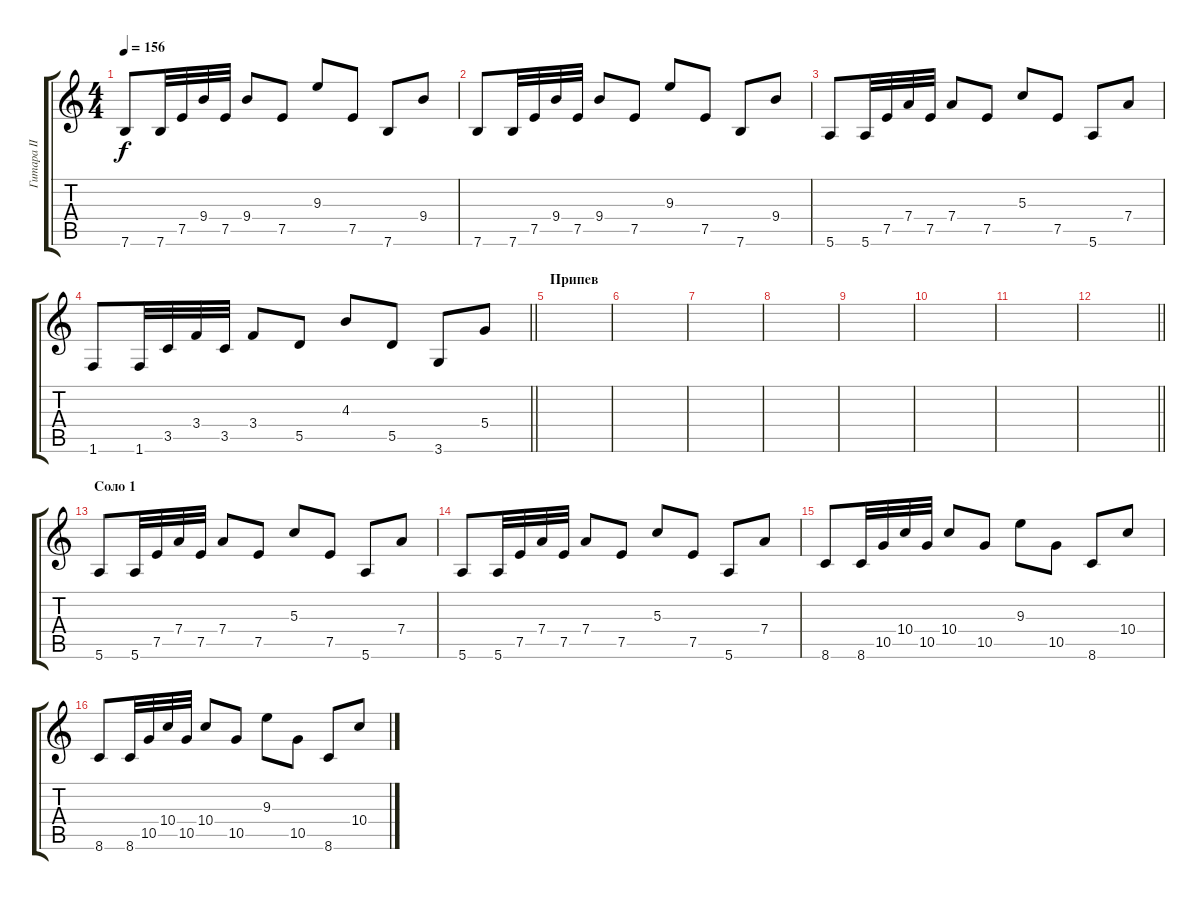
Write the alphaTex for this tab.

\track ("Гитара II" "Гитара II") {instrument electricguitarclean}
\staff {score tabs}
\tuning (E4 B3 G3 D3 A2 E2) {hide}
\ts (4 4)
\tempo 156
\clef g2
\ks c
7.6.8{dy f} 7.6.32 7.5.32 9.4.32 7.5.32 9.4.8 7.5.8 9.3.8 7.5.8 7.6.8 9.4.8 |
7.6.8 7.6.32 7.5.32 9.4.32 7.5.32 9.4.8 7.5.8 9.3.8 7.5.8 7.6.8 9.4.8 |
5.6.8 5.6.32 7.5.32 7.4.32 7.5.32 7.4.8 7.5.8 5.3.8 7.5.8 5.6.8 7.4.8 |
\barLineRight lightlight
1.6.8 1.6.32 3.5.32 3.4.32 3.5.32 3.4.8 5.5.8 4.3.8 5.5.8 3.6.8 5.4.8 |
\section ("" "Припев")
|
|
|
|
|
|
|
\barLineRight lightlight
|
\section ("" "Соло 1")
5.6.8 5.6.32 7.5.32 7.4.32 7.5.32 7.4.8 7.5.8 5.3.8 7.5.8 5.6.8 7.4.8 |
5.6.8 5.6.32 7.5.32 7.4.32 7.5.32 7.4.8 7.5.8 5.3.8 7.5.8 5.6.8 7.4.8 |
8.6.8 8.6.32 10.5.32 10.4.32 10.5.32 10.4.8 10.5.8 9.3.8 10.5.8 8.6.8 10.4.8 |
8.6.8 8.6.32 10.5.32 10.4.32 10.5.32 10.4.8 10.5.8 9.3.8 10.5.8 8.6.8 10.4.8
